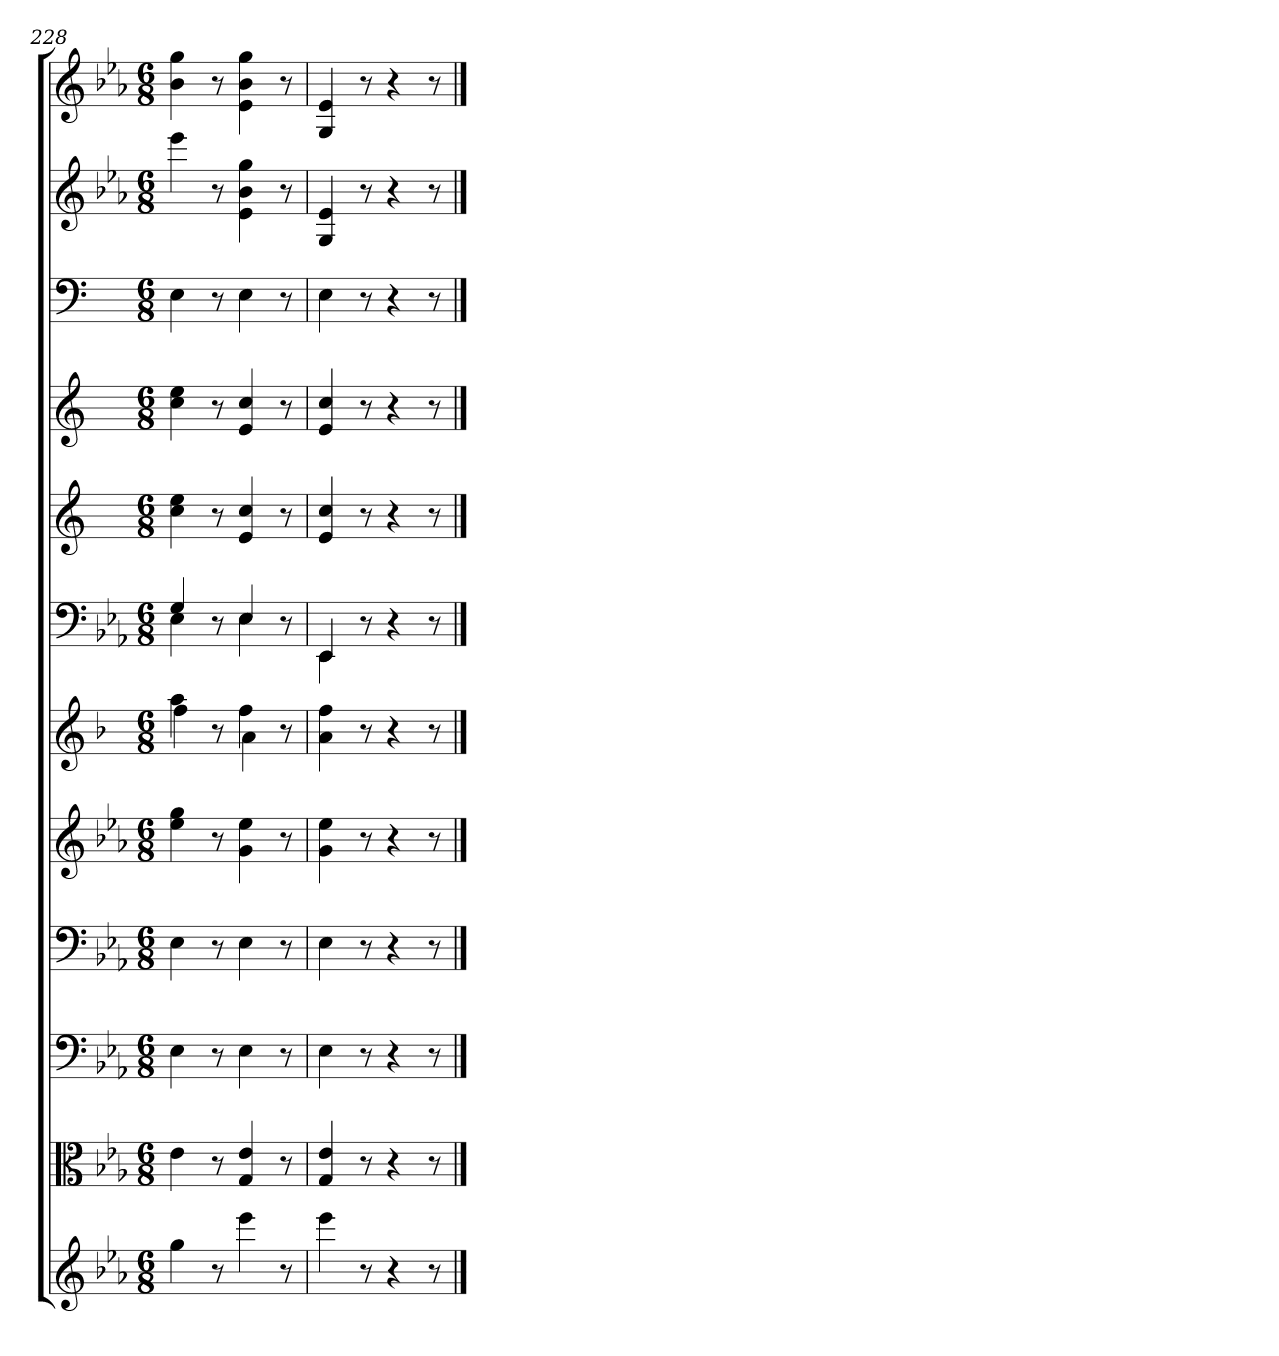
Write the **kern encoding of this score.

**kern	**kern	**kern	**kern	**kern	**kern	**kern	**kern	**kern	**kern	**kern	**kern
*part12	*part11	*part10	*part9	*part8	*part7	*part6	*part5	*part4	*part3	*part2	*part1
*staff12	*staff11	*staff10	*staff9	*staff8	*staff7	*staff6	*staff5	*staff4	*staff3	*staff2	*staff1
*clefG2	*clefC3	*clefF4	*clefF4	*clefG2	*clefG2	*clefF4	*clefG2	*clefG2	*clefF4	*clefG2	*clefG2
*k[b-e-a-]	*k[b-e-a-]	*k[b-e-a-]	*k[b-e-a-]	*k[b-e-a-]	*k[b-]	*k[b-e-a-]	*k[]	*k[]	*k[]	*k[b-e-a-]	*k[b-e-a-]
*c:	*c:	*c:	*c:	*c:	*	*c:	*	*	*	*c:	*c:
*M6/8	*M6/8	*M6/8	*M6/8	*M6/8	*M6/8	*M6/8	*M6/8	*M6/8	*M6/8	*M6/8	*M6/8
=228	=228	=228	=228	=228	=228	=228	=228	=228	=228	=228	=228
*	*	*	*	*	*^	*^	*	*	*	*	*
4gg\	4e-\	4E-\	4E-\	4ee-\ 4gg\	4aa\	4ff\	4G/	4E-\	4cc\ 4ee\	4cc\ 4ee\	4E\	4eee-\	4b-\ 4gg\
8r	8r	8r	8r	8r	8r	8ryy	8r	8ryy	8r	8r	8r	8r	8r
4eee-\	4G/ 4e-/	4E-\	4E-\	4g\ 4ee-\	4ff\	4a\	4E-/	4E-\	4e/ 4cc/	4e/ 4cc/	4E\	4e-\ 4b-\ 4gg\	4e-\ 4b-\ 4gg\
8r	8r	8r	8r	8r	8r	8ryy	8ryy	8r	8r	8r	8r	8r	8r
*	*	*	*	*	*v	*v	*	*	*	*	*	*	*
=229	=229	=229	=229	=229	=229	=229	=229	=229	=229	=229	=229	=229
4eee-\	4G/ 4e-/	4E-\	4E-\	4g\ 4ee-\	4a\ 4ff\	4EE-/	4EE-\	4e/ 4cc/	4e/ 4cc/	4E\	4G/ 4e-/	4G/ 4e-/
8r	8r	8r	8r	8r	8r	2ryy	8r	8r	8r	8r	8r	8r
4r	4r	4r	4r	4r	4r	.	4r	4r	4r	4r	4r	4r
8r	8r	8r	8r	8r	8r	.	8r	8r	8r	8r	8r	8r
*	*	*	*	*	*	*v	*v	*	*	*	*	*
==	==	==	==	==	==	==	==	==	==	==	==
*-	*-	*-	*-	*-	*-	*-	*-	*-	*-	*-	*-
